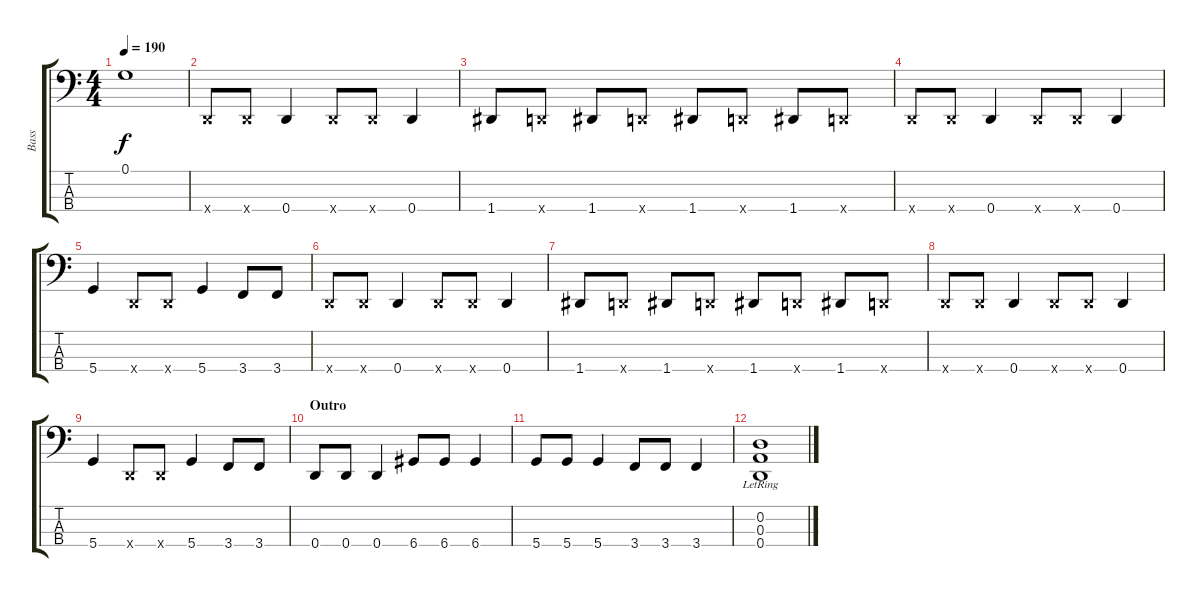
\track ("Bass" "Bass") {instrument electricbasspick}
\staff {score tabs}
\tuning (G2 D2 A1 D1) {hide}
\ts (4 4)
\tempo 190
\clef f4
\ks c
0.1.1{dy f instrument applause} |
0.4{x}.8{instrument electricbasspick} 0.4{x}.8 0.4.4 0.4{x}.8 0.4{x}.8 0.4.4 |
1.4.8 0.4{x}.8 1.4.8 0.4{x}.8 1.4.8 0.4{x}.8 1.4.8 0.4{x}.8 |
0.4{x}.8 0.4{x}.8 0.4.4 0.4{x}.8 0.4{x}.8 0.4.4 |
5.4.4 0.4{x}.8 0.4{x}.8 5.4.4 3.4.8 3.4.8 |
0.4{x}.8 0.4{x}.8 0.4.4 0.4{x}.8 0.4{x}.8 0.4.4 |
1.4.8 0.4{x}.8 1.4.8 0.4{x}.8 1.4.8 0.4{x}.8 1.4.8 0.4{x}.8 |
0.4{x}.8 0.4{x}.8 0.4.4 0.4{x}.8 0.4{x}.8 0.4.4 |
5.4.4 0.4{x}.8 0.4{x}.8 5.4.4 3.4.8 3.4.8 |
\section ("" "Outro")
0.4.8 0.4.8 0.4.4 6.4.8 6.4.8 6.4.4 |
5.4.8 5.4.8 5.4.4 3.4.8 3.4.8 3.4.4 |
(0.2{lr} 0.3{lr} 0.4{lr}).1
